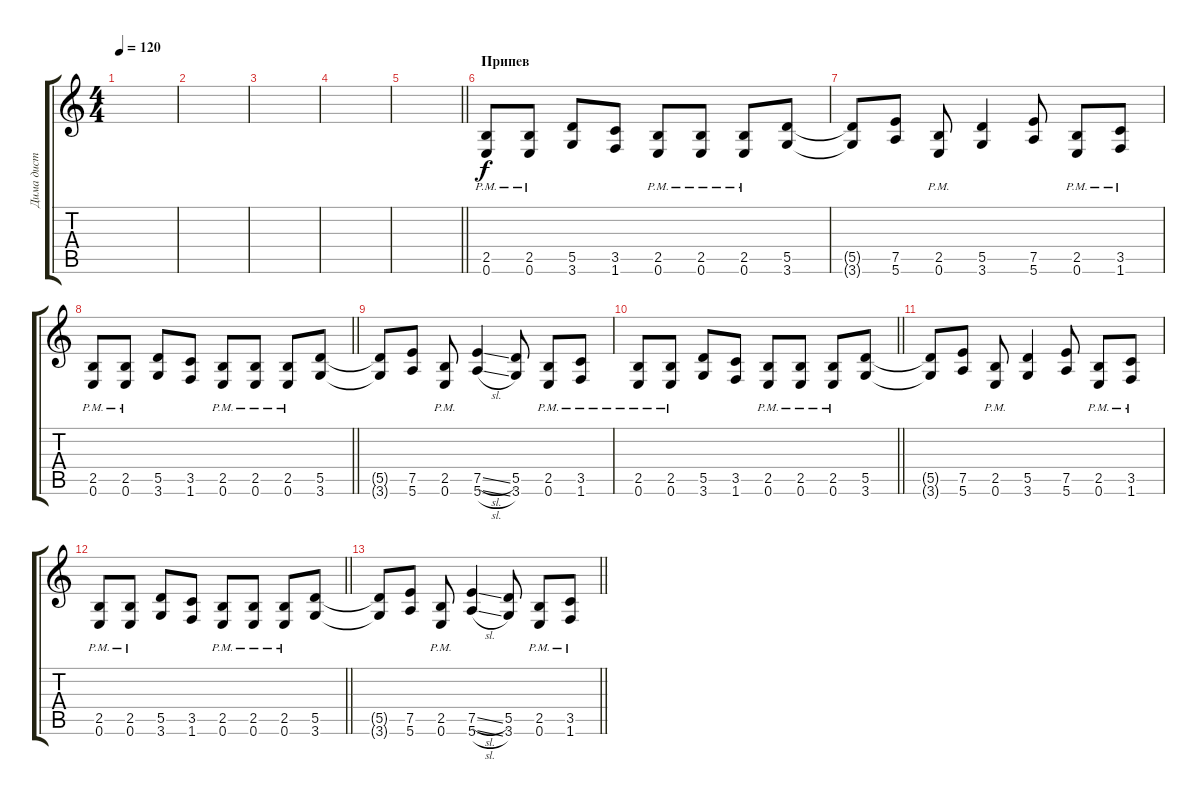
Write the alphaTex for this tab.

\track ("Дима дист" "Дима дист") {instrument distortionguitar}
\staff {score tabs}
\tuning (E4 B3 G3 D3 A2 E2) {hide}
\ts (4 4)
\tempo 120
\clef g2
\ks c
|
|
|
|
\barLineRight lightlight
|
\section ("" "Припев")
(2.5{pm} 0.6{pm}).8 (2.5{pm} 0.6{pm}).8 (5.5 3.6).8 (3.5 1.6).8 (2.5{pm} 0.6{pm}).8 (2.5{pm} 0.6{pm}).8 (2.5{pm} 0.6{pm}).8 (5.5 3.6).8 |
(5.5{t} 3.6{t}).8 (7.5 5.6).8 (2.5{pm} 0.6{pm}).8 (5.5 3.6).4 (7.5 5.6).8 (2.5{pm} 0.6{pm}).8 (3.5 1.6{pm}).8 |
\barLineRight lightlight
(2.5{pm} 0.6{pm}).8 (2.5{pm} 0.6{pm}).8 (5.5 3.6).8 (3.5 1.6).8 (2.5{pm} 0.6{pm}).8 (2.5{pm} 0.6{pm}).8 (2.5{pm} 0.6{pm}).8 (5.5 3.6).8 |
(5.5{t} 3.6{t}).8 (7.5 5.6).8 (2.5{pm} 0.6{pm}).8 (7.5{sl} 5.6{sl}).4 (5.5 3.6).8 (2.5{pm} 0.6{pm}).8 (3.5 1.6{pm}).8 |
\barLineRight lightlight
(2.5{pm} 0.6{pm}).8 (2.5{pm} 0.6{pm}).8 (5.5 3.6).8 (3.5 1.6).8 (2.5{pm} 0.6{pm}).8 (2.5{pm} 0.6{pm}).8 (2.5{pm} 0.6{pm}).8 (5.5 3.6).8 |
(5.5{t} 3.6{t}).8 (7.5 5.6).8 (2.5{pm} 0.6{pm}).8 (5.5 3.6).4 (7.5 5.6).8 (2.5{pm} 0.6{pm}).8 (3.5 1.6{pm}).8 |
\barLineRight lightlight
(2.5{pm} 0.6{pm}).8 (2.5{pm} 0.6{pm}).8 (5.5 3.6).8 (3.5 1.6).8 (2.5{pm} 0.6{pm}).8 (2.5{pm} 0.6{pm}).8 (2.5{pm} 0.6{pm}).8 (5.5 3.6).8 |
\barLineRight lightlight
(5.5{t} 3.6{t}).8 (7.5 5.6).8 (2.5{pm} 0.6{pm}).8 (7.5{sl} 5.6{sl}).4 (5.5 3.6).8 (2.5{pm} 0.6{pm}).8 (3.5 1.6{pm}).8
